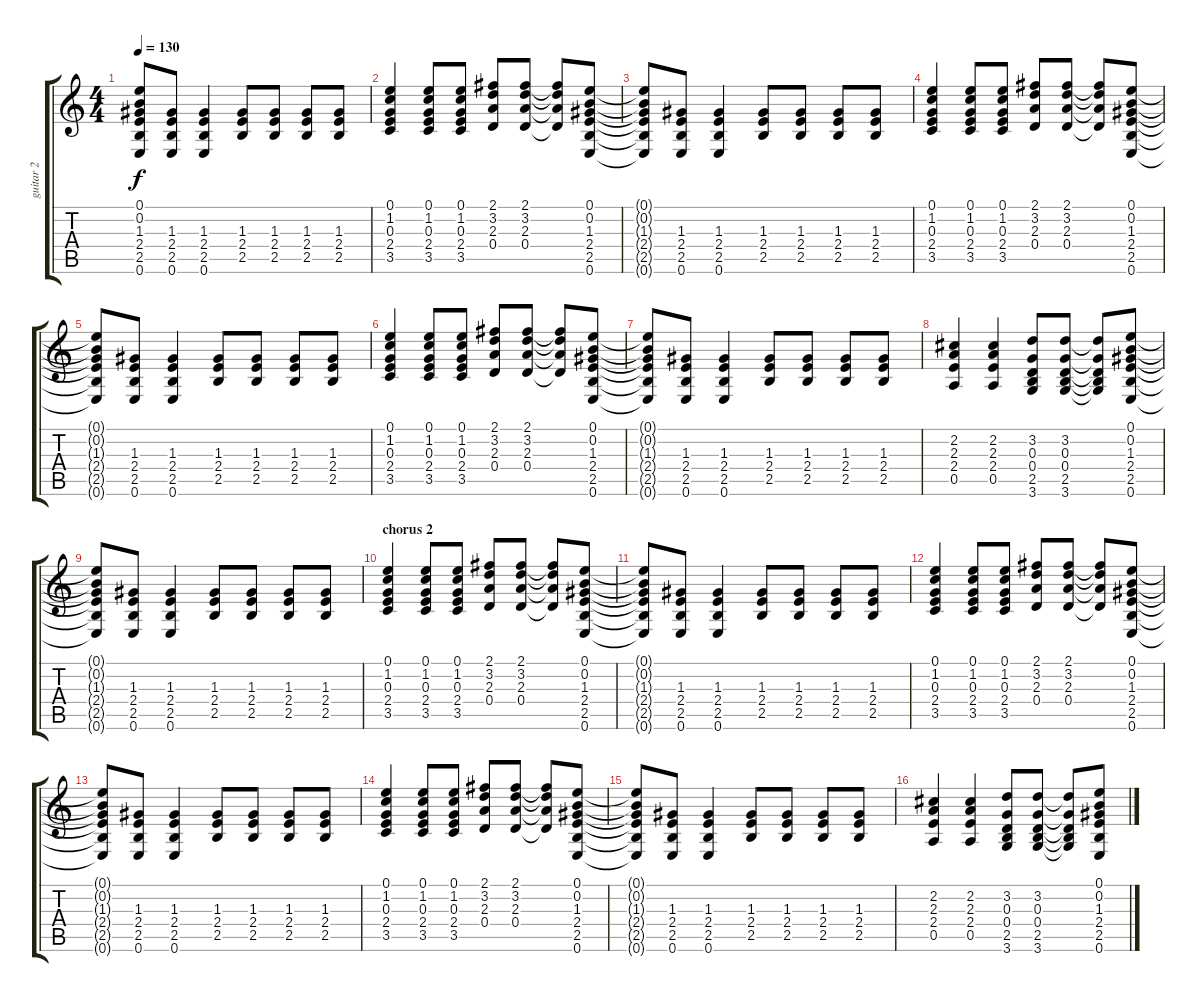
\track ("guitar 2" "guitar 2") {instrument distortionguitar}
\staff {score tabs}
\tuning (E4 B3 G3 D3 A2 E2) {hide}
\ts (4 4)
\tempo 130
\clef g2
\ks c
(0.1{t} 0.2{t} 1.3{t} 2.4{t} 2.5{t} 0.6{t}).8{dy f} (1.3 2.4 2.5 0.6).8 (1.3 2.4 2.5 0.6).4 (1.3 2.4 2.5).8 (1.3 2.4 2.5).8 (1.3 2.4 2.5).8 (1.3 2.4 2.5).8 |
(0.1 1.2 0.3 2.4 3.5).4{volume 7 instrument acousticguitarsteel} (0.1 1.2 0.3 2.4 3.5).8 (0.1 1.2 0.3 2.4 3.5).8 (2.1 3.2 2.3 0.4).8 (2.1 3.2 2.3 0.4).8 (2.1{t} 3.2{t} 2.3{t} 0.4{t}).8 (0.1 0.2 1.3 2.4 2.5 0.6).8 |
(0.1{t} 0.2{t} 1.3{t} 2.4{t} 2.5{t} 0.6{t}).8 (1.3 2.4 2.5 0.6).8 (1.3 2.4 2.5 0.6).4 (1.3 2.4 2.5).8 (1.3 2.4 2.5).8 (1.3 2.4 2.5).8 (1.3 2.4 2.5).8 |
(0.1 1.2 0.3 2.4 3.5).4 (0.1 1.2 0.3 2.4 3.5).8 (0.1 1.2 0.3 2.4 3.5).8 (2.1 3.2 2.3 0.4).8 (2.1 3.2 2.3 0.4).8 (2.1{t} 3.2{t} 2.3{t} 0.4{t}).8 (0.1 0.2 1.3 2.4 2.5 0.6).8 |
(0.1{t} 0.2{t} 1.3{t} 2.4{t} 2.5{t} 0.6{t}).8 (1.3 2.4 2.5 0.6).8 (1.3 2.4 2.5 0.6).4 (1.3 2.4 2.5).8 (1.3 2.4 2.5).8 (1.3 2.4 2.5).8 (1.3 2.4 2.5).8 |
(0.1 1.2 0.3 2.4 3.5).4 (0.1 1.2 0.3 2.4 3.5).8 (0.1 1.2 0.3 2.4 3.5).8 (2.1 3.2 2.3 0.4).8 (2.1 3.2 2.3 0.4).8 (2.1{t} 3.2{t} 2.3{t} 0.4{t}).8 (0.1 0.2 1.3 2.4 2.5 0.6).8 |
(0.1{t} 0.2{t} 1.3{t} 2.4{t} 2.5{t} 0.6{t}).8 (1.3 2.4 2.5 0.6).8 (1.3 2.4 2.5 0.6).4 (1.3 2.4 2.5).8 (1.3 2.4 2.5).8 (1.3 2.4 2.5).8 (1.3 2.4 2.5).8 |
(2.2 2.3 2.4 0.5).4{volume 9 instrument distortionguitar} (2.2 2.3 2.4 0.5).4 (3.2 0.3 0.4 2.5 3.6).8 (3.2 0.3 0.4 2.5 3.6).8 (3.2{t} 0.3{t} 0.4{t} 2.5{t} 3.6{t}).8 (0.1 0.2 1.3 2.4 2.5 0.6).8 |
(0.1{t} 0.2{t} 1.3{t} 2.4{t} 2.5{t} 0.6{t}).8 (1.3 2.4 2.5 0.6).8 (1.3 2.4 2.5 0.6).4 (1.3 2.4 2.5).8 (1.3 2.4 2.5).8 (1.3 2.4 2.5).8 (1.3 2.4 2.5).8 |
\section ("" "chorus 2")
(0.1 1.2 0.3 2.4 3.5).4 (0.1 1.2 0.3 2.4 3.5).8 (0.1 1.2 0.3 2.4 3.5).8 (2.1 3.2 2.3 0.4).8 (2.1 3.2 2.3 0.4).8 (2.1{t} 3.2{t} 2.3{t} 0.4{t}).8 (0.1 0.2 1.3 2.4 2.5 0.6).8 |
(0.1{t} 0.2{t} 1.3{t} 2.4{t} 2.5{t} 0.6{t}).8 (1.3 2.4 2.5 0.6).8 (1.3 2.4 2.5 0.6).4 (1.3 2.4 2.5).8 (1.3 2.4 2.5).8 (1.3 2.4 2.5).8 (1.3 2.4 2.5).8 |
(0.1 1.2 0.3 2.4 3.5).4 (0.1 1.2 0.3 2.4 3.5).8 (0.1 1.2 0.3 2.4 3.5).8 (2.1 3.2 2.3 0.4).8 (2.1 3.2 2.3 0.4).8 (2.1{t} 3.2{t} 2.3{t} 0.4{t}).8 (0.1 0.2 1.3 2.4 2.5 0.6).8 |
(0.1{t} 0.2{t} 1.3{t} 2.4{t} 2.5{t} 0.6{t}).8 (1.3 2.4 2.5 0.6).8 (1.3 2.4 2.5 0.6).4 (1.3 2.4 2.5).8 (1.3 2.4 2.5).8 (1.3 2.4 2.5).8 (1.3 2.4 2.5).8 |
(0.1 1.2 0.3 2.4 3.5).4 (0.1 1.2 0.3 2.4 3.5).8 (0.1 1.2 0.3 2.4 3.5).8 (2.1 3.2 2.3 0.4).8 (2.1 3.2 2.3 0.4).8 (2.1{t} 3.2{t} 2.3{t} 0.4{t}).8 (0.1 0.2 1.3 2.4 2.5 0.6).8 |
(0.1{t} 0.2{t} 1.3{t} 2.4{t} 2.5{t} 0.6{t}).8 (1.3 2.4 2.5 0.6).8 (1.3 2.4 2.5 0.6).4 (1.3 2.4 2.5).8 (1.3 2.4 2.5).8 (1.3 2.4 2.5).8 (1.3 2.4 2.5).8 |
(2.2 2.3 2.4 0.5).4 (2.2 2.3 2.4 0.5).4 (3.2 0.3 0.4 2.5 3.6).8 (3.2 0.3 0.4 2.5 3.6).8 (3.2{t} 0.3{t} 0.4{t} 2.5{t} 3.6{t}).8 (0.1 0.2 1.3 2.4 2.5 0.6).8
